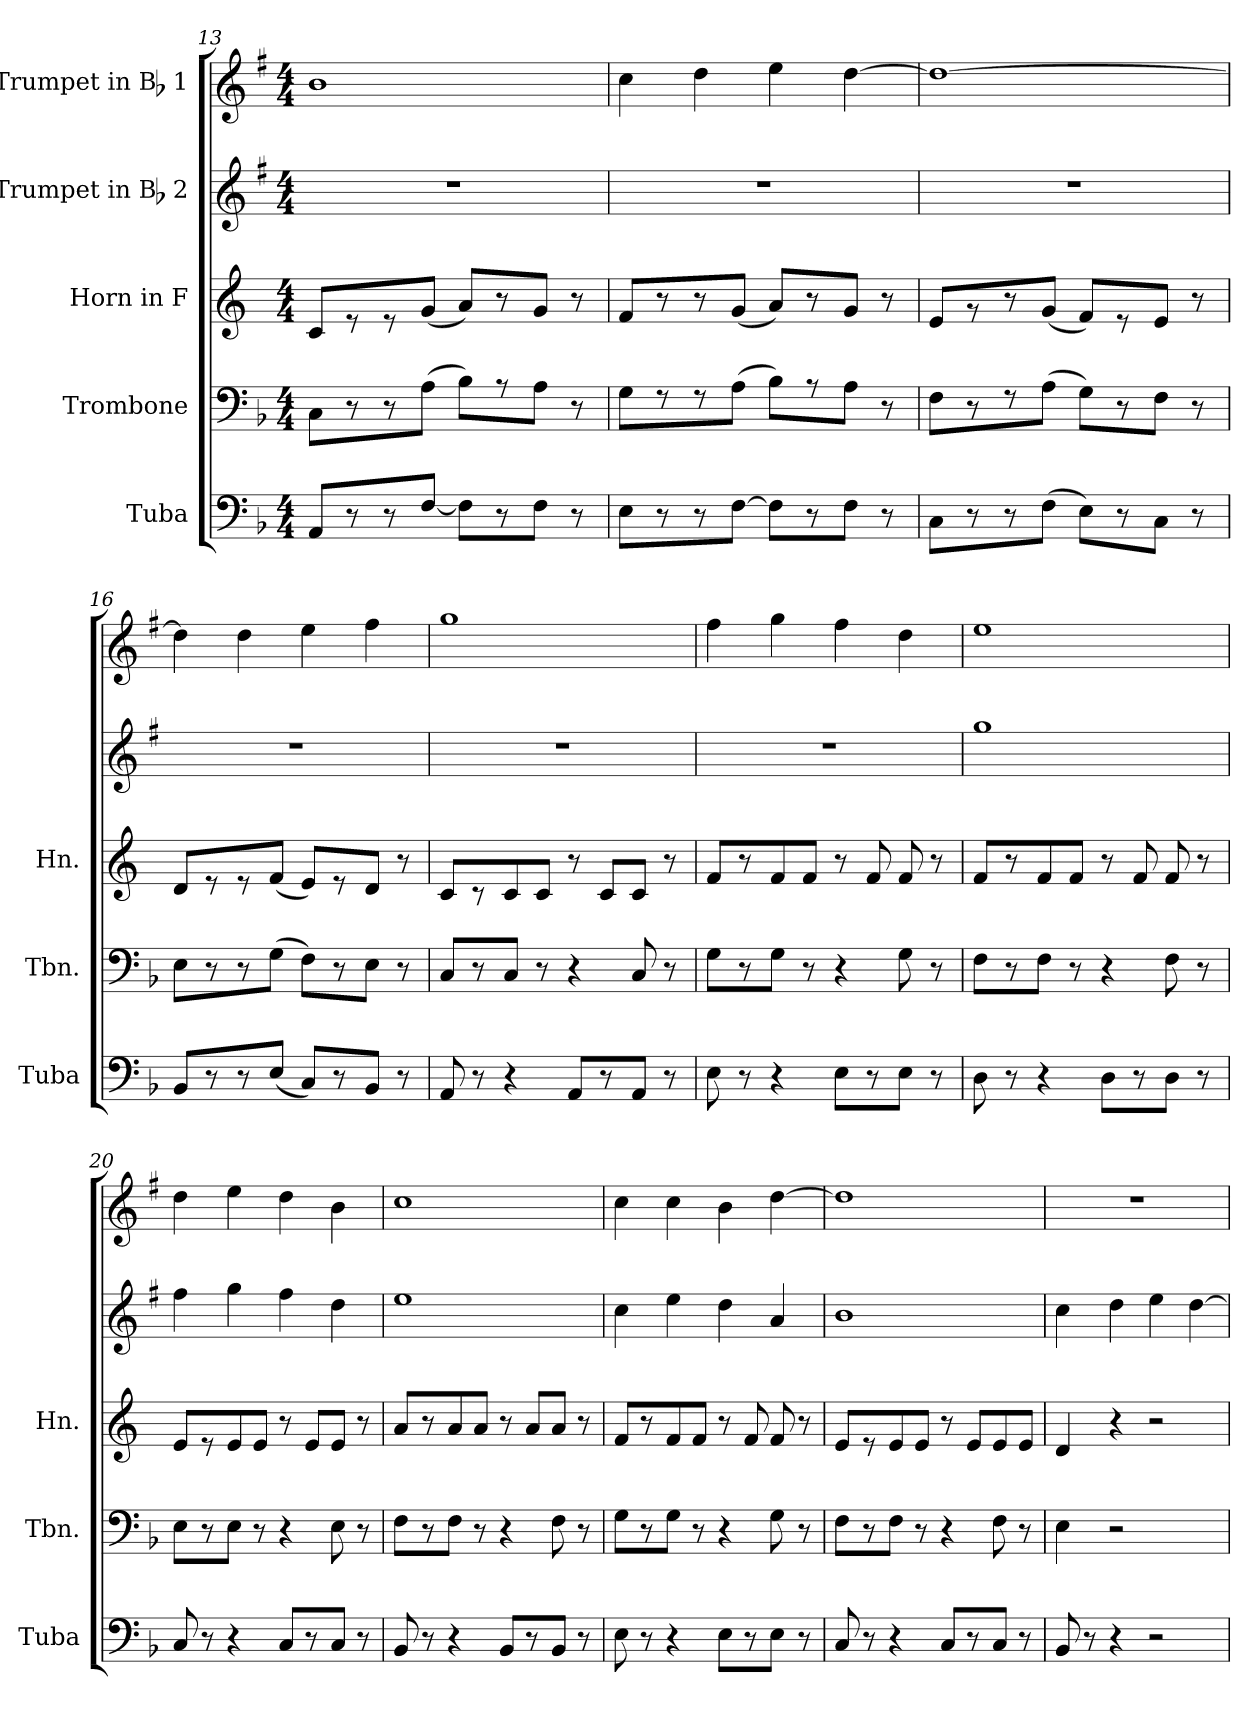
**kern	**kern	**kern	**kern	**kern
*part5	*part4	*part3	*part2	*part1
*staff5	*staff4	*staff3	*staff2	*staff1
*I"Tuba	*I"Trombone	*I"Horn in F	*I"Trumpet in Bb 2	*I"Trumpet in Bb 1
*I'Tuba	*I'Tbn.	*I'Hn.	*	*
!!LO:LB:g=z
*clefF4	*clefF4	*clefG2	*clefG2	*clefG2
*	*	*ITrd4c7	*ITrd1c2	*ITrd1c2
*k[b-]	*k[b-]	*k[b-]	*k[b-]	*k[b-]
*F:	*F:	*F:	*F:	*F:
*M4/4	*M4/4	*M4/4	*M4/4	*M4/4
=13	=13	=13	=13	=13
8AA/L	8C\L	8F/L	1r	1a
8r	8r	8r	.	.
8r	8r	8r	.	.
[8F/J	(>8A\J	(<8c/J	.	.
8F\L]	8B-\L)	8d/L)	.	.
8r	8r	8r	.	.
8F\J	8A\J	8c/J	.	.
8r	8r	8r	.	.
=14	=14	=14	=14	=14
8E\L	8G\L	8B-/L	1r	4b-\
8r	8r	8r	.	.
8r	8r	8r	.	4cc\
[8F\J	(>8A\J	(<8c/J	.	.
8F\L]	8B-\L)	8d/L)	.	4dd\
8r	8r	8r	.	.
8F\J	8A\J	8c/J	.	[4cc\
8r	8r	8r	.	.
=15	=15	=15	=15	=15
8C\L	8F\L	8A/L	1r	1cc_
8r	8r	8r	.	.
8r	8r	8r	.	.
(>8F\J	(>8A\J	(<8c/J	.	.
8E\L)	8G\L)	8B-/L)	.	.
8r	8r	8r	.	.
8C\J	8F\J	8A/J	.	.
8r	8r	8r	.	.
=16	=16	=16	=16	=16
8BB-/L	8E\L	8G/L	1r	4cc\]
8r	8r	8r	.	.
8r	8r	8r	.	4cc\
(<8E/J	(>8G\J	(<8B-/J	.	.
8C/L)	8F\L)	8A/L)	.	4dd\
8r	8r	8r	.	.
8BB-/J	8E\J	8G/J	.	4ee\
8r	8r	8r	.	.
!!LO:PB:g=z
=17	=17	=17	=17	=17
8AA/	8C/L	8F/L	1r	1ff
8r	8r	8r	.	.
4r	8C/J	8F/	.	.
.	8r	8F/J	.	.
8AA/L	4r	8r	.	.
8r	.	8F/L	.	.
8AA/J	8C/	8F/J	.	.
8r	8r	8r	.	.
=18	=18	=18	=18	=18
8E\	8G\L	8B-/L	1r	4ee\
8r	8r	8r	.	.
4r	8G\J	8B-/	.	4ff\
.	8r	8B-/J	.	.
8E\L	4r	8r	.	4ee\
8r	.	8B-/	.	.
8E\J	8G\	8B-/	.	4cc\
8r	8r	8r	.	.
=19	=19	=19	=19	=19
8D\	8F\L	8B-/L	1ff	1dd
8r	8r	8r	.	.
4r	8F\J	8B-/	.	.
.	8r	8B-/J	.	.
8D\L	4r	8r	.	.
8r	.	8B-/	.	.
8D\J	8F\	8B-/	.	.
8r	8r	8r	.	.
=20	=20	=20	=20	=20
8C/	8E\L	8A/L	4ee\	4cc\
8r	8r	8r	.	.
4r	8E\J	8A/	4ff\	4dd\
.	8r	8A/J	.	.
8C/L	4r	8r	4ee\	4cc\
8r	.	8A/L	.	.
8C/J	8E\	8A/J	4cc\	4a\
8r	8r	8r	.	.
!!LO:LB:g=z
=21	=21	=21	=21	=21
8BB-/	8F\L	8d/L	1dd	1b-
8r	8r	8r	.	.
4r	8F\J	8d/	.	.
.	8r	8d/J	.	.
8BB-/L	4r	8r	.	.
8r	.	8d/L	.	.
8BB-/J	8F\	8d/J	.	.
8r	8r	8r	.	.
=22	=22	=22	=22	=22
8E\	8G\L	8B-/L	4b-\	4b-\
8r	8r	8r	.	.
4r	8G\J	8B-/	4dd\	4b-\
.	8r	8B-/J	.	.
8E\L	4r	8r	4cc\	4a\
8r	.	8B-/	.	.
8E\J	8G\	8B-/	4g/	[4cc\
8r	8r	8r	.	.
=23	=23	=23	=23	=23
8C/	8F\L	8A/L	1a	1cc]
8r	8r	8r	.	.
4r	8F\J	8A/	.	.
.	8r	8A/J	.	.
8C/L	4r	8r	.	.
8r	.	8A/L	.	.
8C/J	8F\	8A/	.	.
8r	8r	8A/J	.	.
=24	=24	=24	=24	=24
8BB-/	4E\	4G/	4b-\	1r
8r	.	.	.	.
4r	2r	4r	4cc\	.
2r	.	2r	4dd\	.
.	4ryy	.	[4cc\	.
=	=	=	=	=
*-	*-	*-	*-	*-
